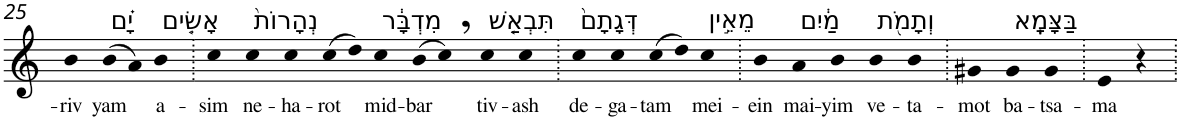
**kern	**text
*part1	*part1
*staff1	*staff1
*I"Piano	*
*I'Pno	*
!!LO:PB:g=z
*clefG2	*
*k[]	*
=25	=25
!	!LO:LY:b
4b	-riv
!LO:TX:a:t=יָ֗ם	!
!	!LO:LY:b
(8b	yam
8a)	.
!LO:TX:a:t=אָשִׂ֤ים	!
!	!LO:LY:b
4b	a-
=26.	=26.
!	!LO:LY:b
4cc	-sim
!LO:TX:a:t=נְהָרוֹת֙	!
!	!LO:LY:b
4cc	ne-
!	!LO:LY:b
4cc	-ha-
!	!LO:LY:b
(8cc	-rot
8dd)	.
!LO:TX:a:t=מִדְבָּ֔ר	!
!	!LO:LY:b
4cc	mid-
!	!LO:LY:b
(8b	-bar
8cc,)	.
!LO:TX:a:t=תִּבְאַ֤שׁ	!
!	!LO:LY:b
4cc	tiv-
!	!LO:LY:b
4cc	-ash
=27.	=27.
!LO:TX:a:t=דְּגָתָם֙	!
!	!LO:LY:b
4cc	de-
!	!LO:LY:b
4cc	-ga-
!	!LO:LY:b
(8cc	-tam
8dd)	.
!LO:TX:a:t=מֵאֵ֣ין	!
!	!LO:LY:b
4cc	mei-
=28.	=28.
!	!LO:LY:b
4b	-ein
!LO:TX:a:t=מַ֔יִם	!
!	!LO:LY:b
4a	mai-
!	!LO:LY:b
4b	-yim
!LO:TX:a:t=וְתָמֹ֖ת	!
!	!LO:LY:b
4b	ve-
!	!LO:LY:b
4b	-ta-
=29.	=29.
!	!LO:LY:b
4g#X	-mot
!LO:TX:a:t=בַּצָּמָֽא	!
!	!LO:LY:b
4g#	ba-
!	!LO:LY:b
4g#	-tsa-
=30.	=30.
!	!LO:LY:b
4e	-ma
4r	.
=.	=.
*-	*-
